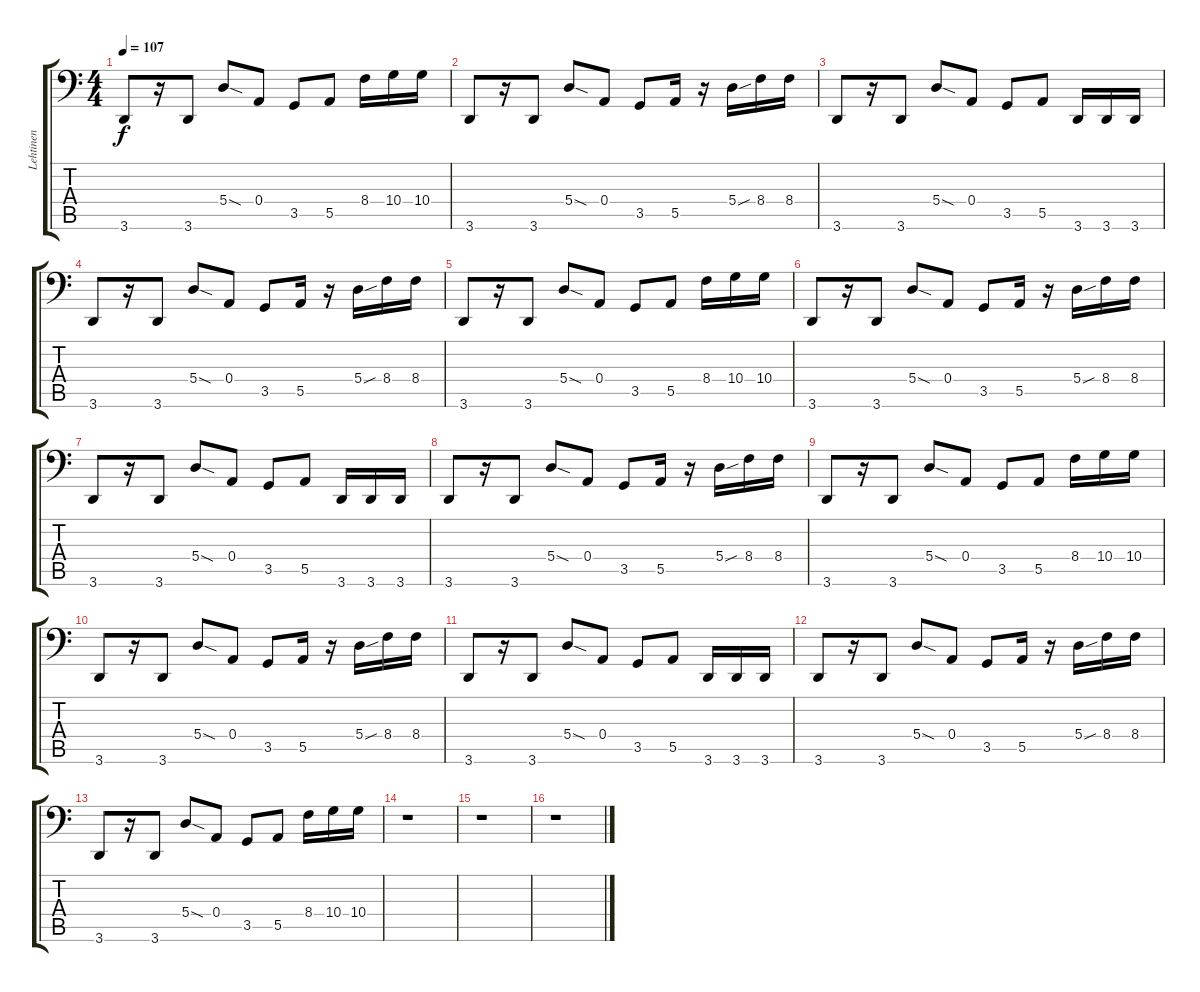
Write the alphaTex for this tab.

\track ("Lehtinen" "Lehtinen") {instrument electricbasspick}
\staff {score tabs}
\tuning (C3 G2 D2 A1 E1 B0) {hide}
\ts (4 4)
\tempo 107
\clef f4
\ks c
3.6.8{dy f} r.16 3.6.8 5.4{sod}.8 0.4.8 3.5.8 5.5.8 8.4.16 10.4.16 10.4.16 |
3.6.8 r.16 3.6.8 5.4{sod}.8 0.4.8 3.5.8 5.5.16 r.16 5.4{sou}.16 8.4.16 8.4.16 |
3.6.8 r.16 3.6.8 5.4{sod}.8 0.4.8 3.5.8 5.5.8 3.6.16 3.6.16 3.6.16 |
3.6.8 r.16 3.6.8 5.4{sod}.8 0.4.8 3.5.8 5.5.16 r.16 5.4{sou}.16 8.4.16 8.4.16 |
3.6.8 r.16 3.6.8 5.4{sod}.8 0.4.8 3.5.8 5.5.8 8.4.16 10.4.16 10.4.16 |
3.6.8 r.16 3.6.8 5.4{sod}.8 0.4.8 3.5.8 5.5.16 r.16 5.4{sou}.16 8.4.16 8.4.16 |
3.6.8 r.16 3.6.8 5.4{sod}.8 0.4.8 3.5.8 5.5.8 3.6.16 3.6.16 3.6.16 |
3.6.8 r.16 3.6.8 5.4{sod}.8 0.4.8 3.5.8 5.5.16 r.16 5.4{sou}.16 8.4.16 8.4.16 |
3.6.8 r.16 3.6.8 5.4{sod}.8 0.4.8 3.5.8 5.5.8 8.4.16 10.4.16 10.4.16 |
3.6.8 r.16 3.6.8 5.4{sod}.8 0.4.8 3.5.8 5.5.16 r.16 5.4{sou}.16 8.4.16 8.4.16 |
3.6.8 r.16 3.6.8 5.4{sod}.8 0.4.8 3.5.8 5.5.8 3.6.16 3.6.16 3.6.16 |
3.6.8 r.16 3.6.8 5.4{sod}.8 0.4.8 3.5.8 5.5.16 r.16 5.4{sou}.16 8.4.16 8.4.16 |
3.6.8 r.16 3.6.8 5.4{sod}.8 0.4.8 3.5.8 5.5.8 8.4.16 10.4.16 10.4.16 |
r.1 |
r.1 |
r.1
